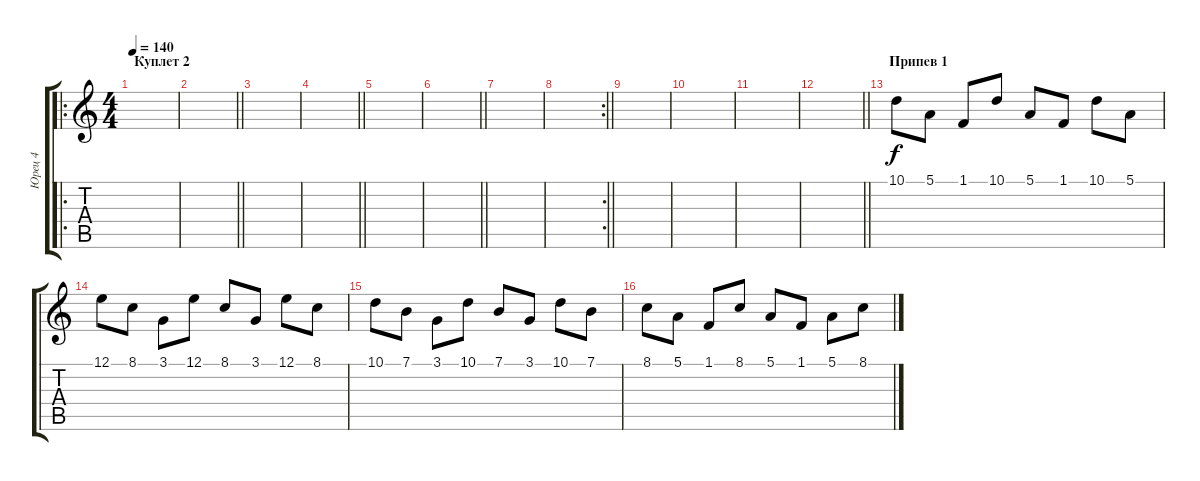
\track ("Юрец 4" "Юрец 4") {instrument fx7echoes}
\staff {score tabs}
\tuning (E4 B3 G3 D3 A2 E2) {hide}
\ro
\ts (4 4)
\section ("" "Куплет 2")
\tempo 140
\clef g2
\ks c
|
\barLineRight lightlight
|
|
\barLineRight lightlight
|
|
\barLineRight lightlight
|
|
\rc 2
\barLineRight lightlight
|
|
|
|
\barLineRight lightlight
|
\section ("" "Припев 1")
10.1.8 5.1.8 1.1.8 10.1.8 5.1.8 1.1.8 10.1.8 5.1.8 |
12.1.8 8.1.8 3.1.8 12.1.8 8.1.8 3.1.8 12.1.8 8.1.8 |
10.1.8 7.1.8 3.1.8 10.1.8 7.1.8 3.1.8 10.1.8 7.1.8 |
8.1.8 5.1.8 1.1.8 8.1.8 5.1.8 1.1.8 5.1.8 8.1.8
